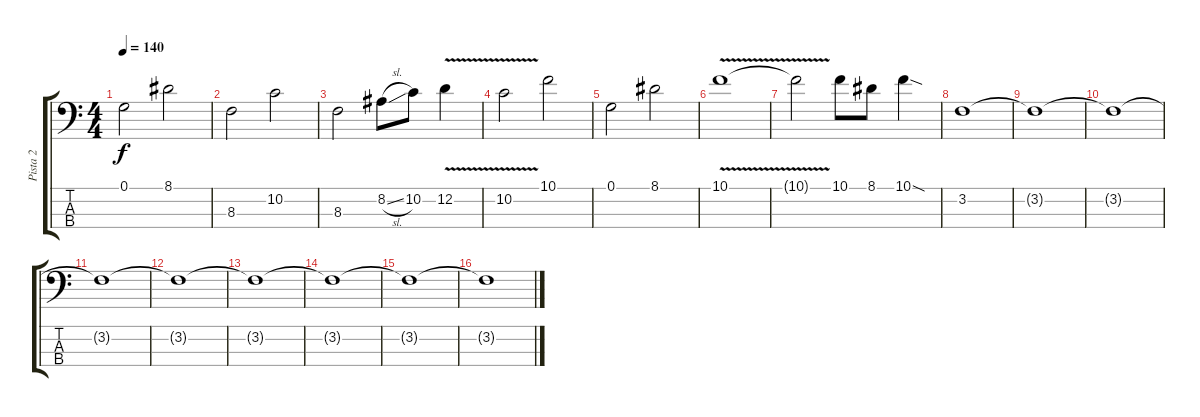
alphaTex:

\track ("Pista 2" "Pista 2") {instrument electricbassfinger}
\staff {score tabs}
\tuning (G2 D2 A1 E1) {hide}
\ts (4 4)
\tempo 140
\clef f4
\ks c
0.1.2{dy f} 8.1.2 |
8.3.2 10.2.2 |
8.3.2 8.2{sl}.8 10.2.8 12.2{v}.4 |
10.2{v}.2 10.1.2 |
0.1.2 8.1.2 |
10.1{v}.1 |
10.1{t}.2 10.1.8 8.1.8 10.1{sod}.4 |
3.2.1 |
3.2{t}.1 |
3.2{t}.1 |
3.2{t}.1 |
3.2{t}.1 |
3.2{t}.1 |
3.2{t}.1 |
3.2{t}.1 |
3.2{t}.1
